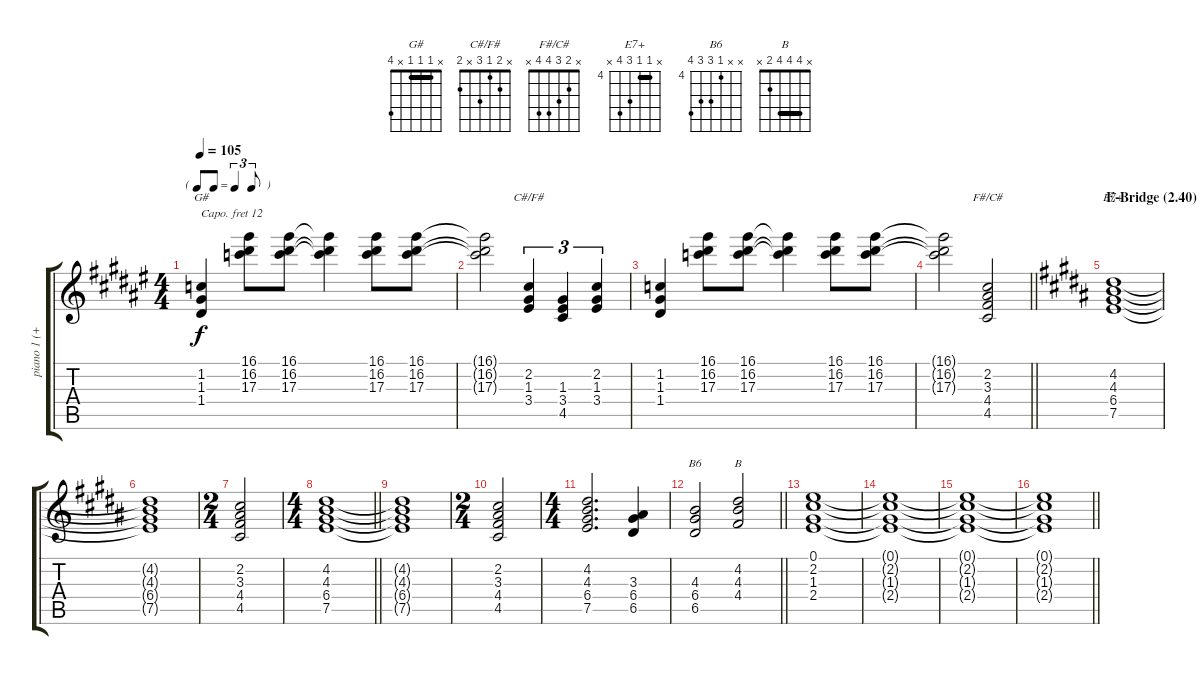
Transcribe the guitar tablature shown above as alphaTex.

\track ("piano 1 (+12)" "piano 1 (+") {instrument acousticgrandpiano}
\staff {score tabs}
\capo 12
\tuning (E4 B3 G3 D3 A2 E2) {hide}
\chord ("G#" x 1 1 1 x 4) {barre 1}
\chord ("C#/F#" x 2 1 3 x 2)
\chord ("F#/C#" x 2 3 4 4 x)
\chord ("E7+" x 4 4 6 7 x) {firstfret 4 barre 4}
\chord ("B6" x x 4 6 6 7) {firstfret 4}
\chord ("B" x 4 4 4 2 x) {barre 4}
\ts (4 4)
\tf triplet8th
\tempo 105
\clef g2
\ks d#minor
(1.2 1.3 1.4).4{ch "G#" dy f} (16.1 16.2 17.3).8 (16.1 16.2 17.3).8 (16.1{t} 16.2{t} 17.3{t}).4 (16.1 16.2 17.3).8 (16.1 16.2 17.3).8 |
(16.1{t} 16.2{t} 17.3{t}).2 (2.2 1.3 3.4).4{tu (3 2) ch "C#/F#"} (1.3 3.4 4.5).4{tu (3 2)} (2.2 1.3 3.4).4{tu (3 2)} |
(1.2 1.3 1.4).4 (16.1 16.2 17.3).8 (16.1 16.2 17.3).8 (16.1{t} 16.2{t} 17.3{t}).4 (16.1 16.2 17.3).8 (16.1 16.2 17.3).8 |
\barLineRight lightlight
(16.1{t} 16.2{t} 17.3{t}).2 (2.2 3.3 4.4 4.5).2{ch "F#/C#"} |
\section ("" "E-Bridge (2.40)")
\ks b
(4.2 4.3 6.4 7.5).1{ch "E7+"} |
(4.2{t} 4.3{t} 6.4{t} 7.5{t}).1 |
\ts (2 4)
(2.2 3.3 4.4 4.5).2 |
\ts (4 4)
\barLineRight lightlight
(4.2 4.3 6.4 7.5).1 |
(4.2{t} 4.3{t} 6.4{t} 7.5{t}).1 |
\ts (2 4)
(2.2 3.3 4.4 4.5).2 |
\ts (4 4)
(4.2 4.3 6.4 7.5).2{d} (3.3 6.4 6.5).4 |
\barLineRight lightlight
(4.3 6.4 6.5).2{ch "B6"} (4.2 4.3 4.4).2{ch "B"} |
(0.1 2.2 1.3 2.4).1 |
(0.1{t} 2.2{t} 1.3{t} 2.4{t}).1 |
(0.1{t} 2.2{t} 1.3{t} 2.4{t}).1 |
\barLineRight lightlight
(0.1{t} 2.2{t} 1.3{t} 2.4{t}).1
